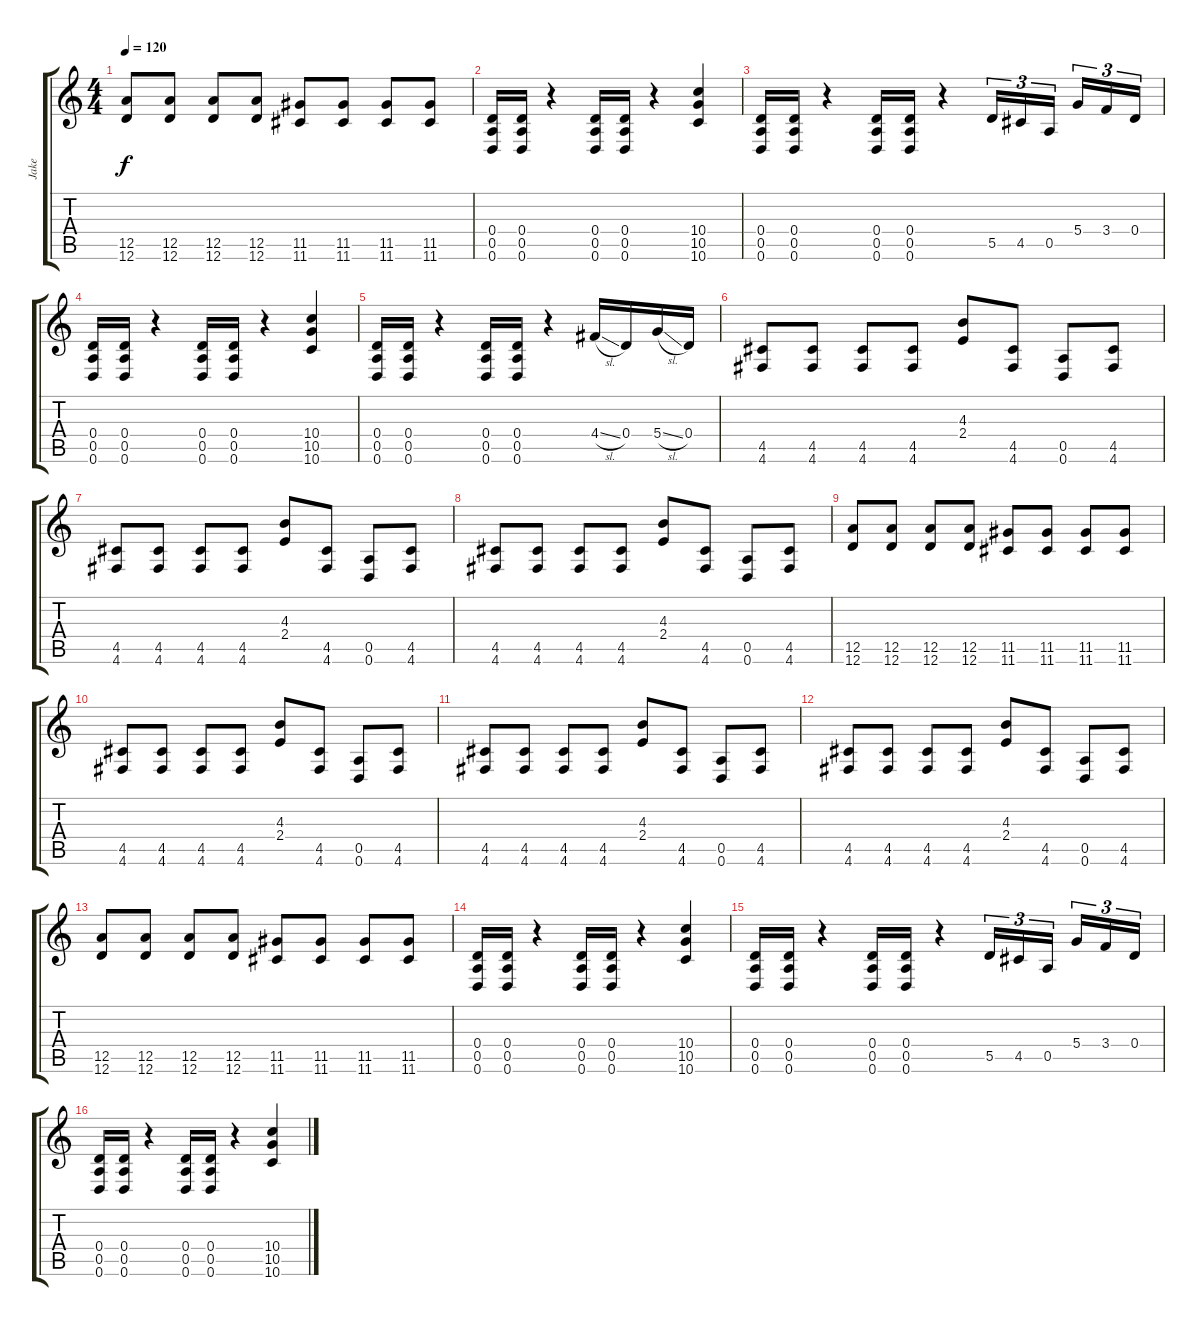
\track ("Jake" "Jake") {instrument distortionguitar}
\staff {score tabs}
\tuning (E4 B3 G3 D3 A2 D2) {hide}
\ts (4 4)
\tempo 120
\clef g2
\ks c
(12.5 12.6).8{dy f} (12.5 12.6).8 (12.5 12.6).8 (12.5 12.6).8 (11.5 11.6).8 (11.5 11.6).8 (11.5 11.6).8 (11.5 11.6).8 |
(0.4 0.5 0.6).16 (0.4 0.5 0.6).16 r.4 (0.4 0.5 0.6).16 (0.4 0.5 0.6).16 r.4 (10.4 10.5 10.6).4 |
(0.4 0.5 0.6).16 (0.4 0.5 0.6).16 r.4 (0.4 0.5 0.6).16 (0.4 0.5 0.6).16 r.4 5.5.16{tu (3 2)} 4.5.16{tu (3 2)} 0.5.16{tu (3 2) beam splitsecondary} 5.4.16{tu (3 2)} 3.4.16{tu (3 2)} 0.4.16{tu (3 2)} |
(0.4 0.5 0.6).16 (0.4 0.5 0.6).16 r.4 (0.4 0.5 0.6).16 (0.4 0.5 0.6).16 r.4 (10.4 10.5 10.6).4 |
(0.4 0.5 0.6).16 (0.4 0.5 0.6).16 r.4 (0.4 0.5 0.6).16 (0.4 0.5 0.6).16 r.4 4.4{sl}.16 0.4.16 5.4{sl}.16 0.4.16 |
(4.5 4.6).8 (4.5 4.6).8 (4.5 4.6).8 (4.5 4.6).8 (4.3 2.4).8 (4.5 4.6).8 (0.5 0.6).8 (4.5 4.6).8 |
(4.5 4.6).8 (4.5 4.6).8 (4.5 4.6).8 (4.5 4.6).8 (4.3 2.4).8 (4.5 4.6).8 (0.5 0.6).8 (4.5 4.6).8 |
(4.5 4.6).8 (4.5 4.6).8 (4.5 4.6).8 (4.5 4.6).8 (4.3 2.4).8 (4.5 4.6).8 (0.5 0.6).8 (4.5 4.6).8 |
(12.5 12.6).8 (12.5 12.6).8 (12.5 12.6).8 (12.5 12.6).8 (11.5 11.6).8 (11.5 11.6).8 (11.5 11.6).8 (11.5 11.6).8 |
(4.5 4.6).8 (4.5 4.6).8 (4.5 4.6).8 (4.5 4.6).8 (4.3 2.4).8 (4.5 4.6).8 (0.5 0.6).8 (4.5 4.6).8 |
(4.5 4.6).8 (4.5 4.6).8 (4.5 4.6).8 (4.5 4.6).8 (4.3 2.4).8 (4.5 4.6).8 (0.5 0.6).8 (4.5 4.6).8 |
(4.5 4.6).8 (4.5 4.6).8 (4.5 4.6).8 (4.5 4.6).8 (4.3 2.4).8 (4.5 4.6).8 (0.5 0.6).8 (4.5 4.6).8 |
(12.5 12.6).8 (12.5 12.6).8 (12.5 12.6).8 (12.5 12.6).8 (11.5 11.6).8 (11.5 11.6).8 (11.5 11.6).8 (11.5 11.6).8 |
(0.4 0.5 0.6).16 (0.4 0.5 0.6).16 r.4 (0.4 0.5 0.6).16 (0.4 0.5 0.6).16 r.4 (10.4 10.5 10.6).4 |
(0.4 0.5 0.6).16 (0.4 0.5 0.6).16 r.4 (0.4 0.5 0.6).16 (0.4 0.5 0.6).16 r.4 5.5.16{tu (3 2)} 4.5.16{tu (3 2)} 0.5.16{tu (3 2) beam splitsecondary} 5.4.16{tu (3 2)} 3.4.16{tu (3 2)} 0.4.16{tu (3 2)} |
(0.4 0.5 0.6).16 (0.4 0.5 0.6).16 r.4 (0.4 0.5 0.6).16 (0.4 0.5 0.6).16 r.4 (10.4 10.5 10.6).4
